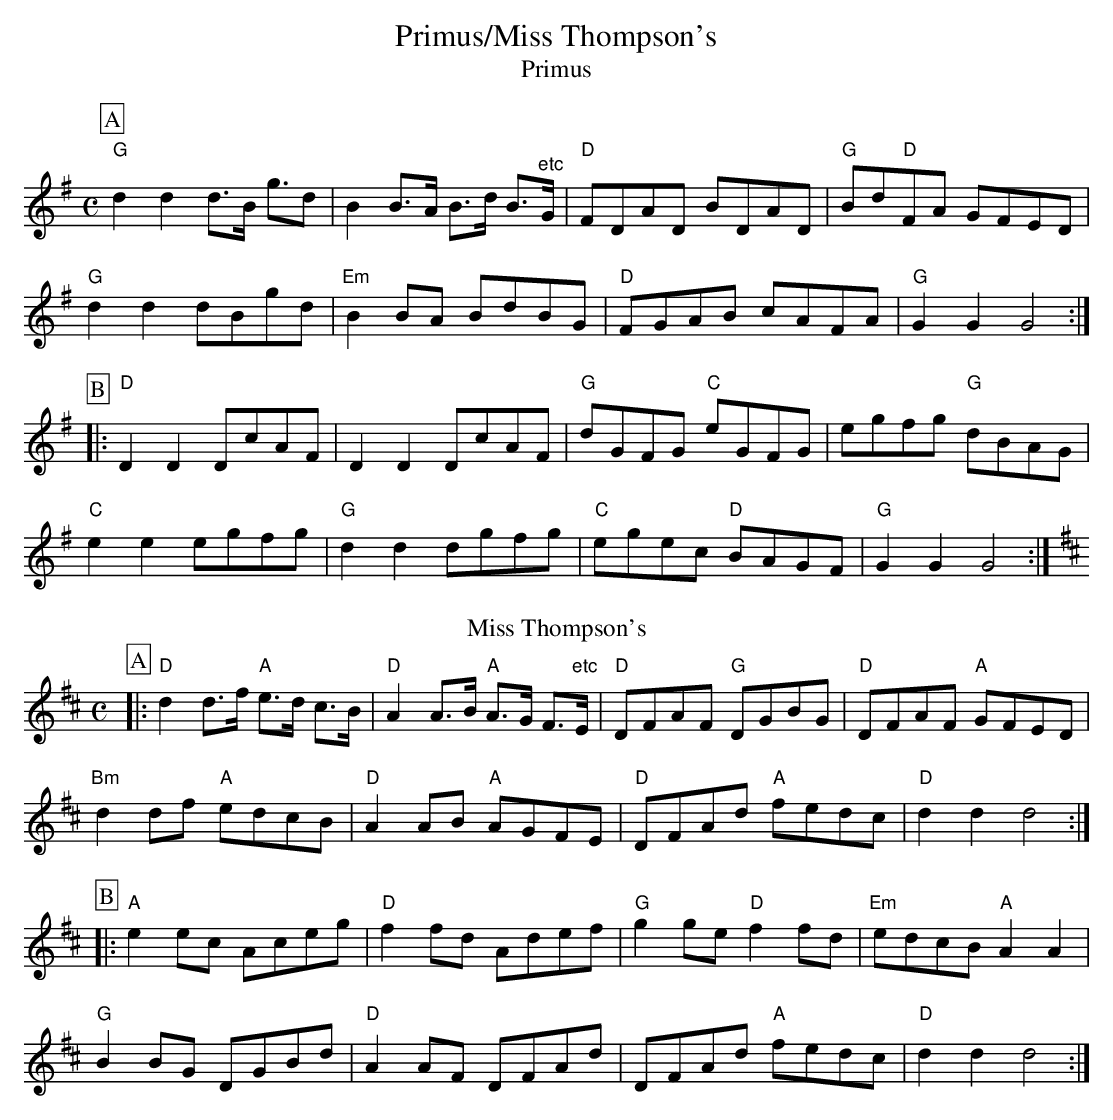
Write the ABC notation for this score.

X:1
T:Primus/Miss Thompson's
T:Primus
L:1/8
M:C
K:G
P:A
"G" d2 d2 d>B g3/2d | B2 B>A B>d B>"^etc"G |"D" FDAD BDAD | "G"Bd"D"FA GFED |
"G"d2 d2 dBgd | "Em" B2 BA BdBG |"D" FGAB cAFA | "G"G2 G2 G4 :|
P:B
|:"D" D2 D2 DcAF | D2 D2 DcAF | "G"dGFG"C" eGFG | egfg "G"dBAG |
"C" e2 e2 egfg | "G"d2 d2 dgfg |"C" egec"D" BAGF | "G"G2 G2 G4 :|[K:D]
T:Miss Thompson's
P:A
|: "D"d2 d>f"A" e>d c>B | "D" A2 A>B"A" A>G F>"etc"E |"D" DFAF "G"DGBG |"D" DFAF "A"GFED |
"Bm" d2 df "A"edcB | "D" A2 AB "A"AGFE |"D" DFAd "A"fedc |"D" d2 d2 d4 :|
P:B
|: "A"e2 ec Aceg |"D" f2 fd Adef | "G"g2 ge"D" f2 fd | "Em" edcB "A"A2 A2 |
"G"B2 BG DGBd |"D" A2 AF DFAd | DFAd "A"fedc |"D" d2 d2 d4 :|
